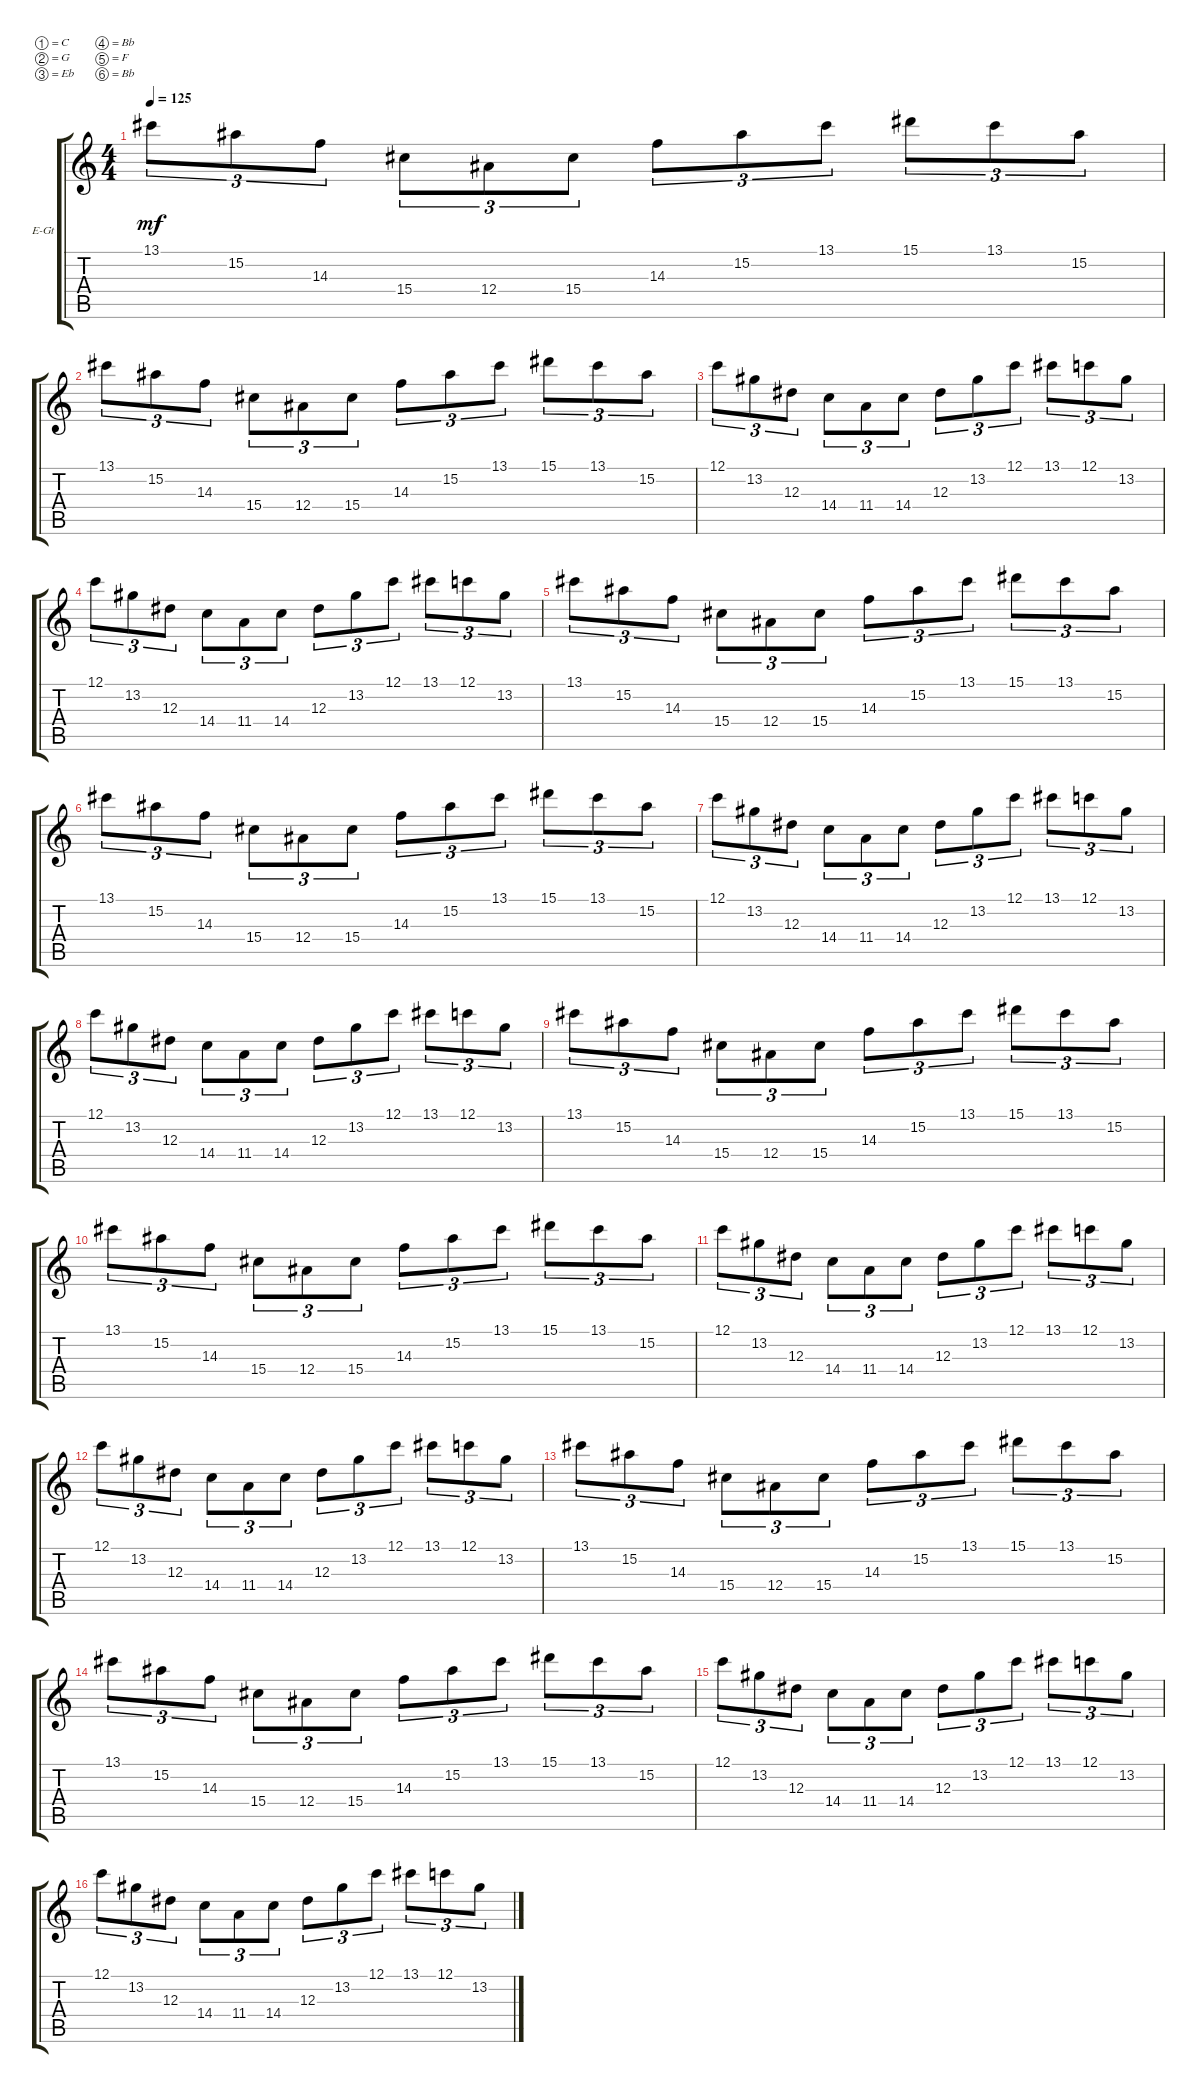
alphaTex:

\bracketExtendMode groupsimilarinstruments
\firstSystemTrackNameOrientation horizontal
\otherSystemsTrackNameOrientation horizontal
\track ("Electric Guitar 1" "E-Gt") {solo instrument distortionguitar}
\staff {score tabs}
\tuning (C4 G3 Eb3 Bb2 F2 Bb1)
\ts (4 4)
\tempo 125
\clef g2
\ks c
13.1.8{tu (3 2) dy mf} 15.2.8{tu (3 2)} 14.3.8{tu (3 2)} 15.4.8{tu (3 2)} 12.4.8{tu (3 2)} 15.4.8{tu (3 2)} 14.3.8{tu (3 2)} 15.2.8{tu (3 2)} 13.1.8{tu (3 2)} 15.1.8{tu (3 2)} 13.1.8{tu (3 2)} 15.2.8{tu (3 2)} |
13.1.8{tu (3 2)} 15.2.8{tu (3 2)} 14.3.8{tu (3 2)} 15.4.8{tu (3 2)} 12.4.8{tu (3 2)} 15.4.8{tu (3 2)} 14.3.8{tu (3 2)} 15.2.8{tu (3 2)} 13.1.8{tu (3 2)} 15.1.8{tu (3 2)} 13.1.8{tu (3 2)} 15.2.8{tu (3 2)} |
12.1.8{tu (3 2)} 13.2.8{tu (3 2)} 12.3.8{tu (3 2)} 14.4.8{tu (3 2)} 11.4.8{tu (3 2)} 14.4.8{tu (3 2)} 12.3.8{tu (3 2)} 13.2.8{tu (3 2)} 12.1.8{tu (3 2)} 13.1.8{tu (3 2)} 12.1.8{tu (3 2)} 13.2.8{tu (3 2)} |
12.1.8{tu (3 2)} 13.2.8{tu (3 2)} 12.3.8{tu (3 2)} 14.4.8{tu (3 2)} 11.4.8{tu (3 2)} 14.4.8{tu (3 2)} 12.3.8{tu (3 2)} 13.2.8{tu (3 2)} 12.1.8{tu (3 2)} 13.1.8{tu (3 2)} 12.1.8{tu (3 2)} 13.2.8{tu (3 2)} |
13.1.8{tu (3 2)} 15.2.8{tu (3 2)} 14.3.8{tu (3 2)} 15.4.8{tu (3 2)} 12.4.8{tu (3 2)} 15.4.8{tu (3 2)} 14.3.8{tu (3 2)} 15.2.8{tu (3 2)} 13.1.8{tu (3 2)} 15.1.8{tu (3 2)} 13.1.8{tu (3 2)} 15.2.8{tu (3 2)} |
13.1.8{tu (3 2)} 15.2.8{tu (3 2)} 14.3.8{tu (3 2)} 15.4.8{tu (3 2)} 12.4.8{tu (3 2)} 15.4.8{tu (3 2)} 14.3.8{tu (3 2)} 15.2.8{tu (3 2)} 13.1.8{tu (3 2)} 15.1.8{tu (3 2)} 13.1.8{tu (3 2)} 15.2.8{tu (3 2)} |
12.1.8{tu (3 2)} 13.2.8{tu (3 2)} 12.3.8{tu (3 2)} 14.4.8{tu (3 2)} 11.4.8{tu (3 2)} 14.4.8{tu (3 2)} 12.3.8{tu (3 2)} 13.2.8{tu (3 2)} 12.1.8{tu (3 2)} 13.1.8{tu (3 2)} 12.1.8{tu (3 2)} 13.2.8{tu (3 2)} |
12.1.8{tu (3 2)} 13.2.8{tu (3 2)} 12.3.8{tu (3 2)} 14.4.8{tu (3 2)} 11.4.8{tu (3 2)} 14.4.8{tu (3 2)} 12.3.8{tu (3 2)} 13.2.8{tu (3 2)} 12.1.8{tu (3 2)} 13.1.8{tu (3 2)} 12.1.8{tu (3 2)} 13.2.8{tu (3 2)} |
13.1.8{tu (3 2)} 15.2.8{tu (3 2)} 14.3.8{tu (3 2)} 15.4.8{tu (3 2)} 12.4.8{tu (3 2)} 15.4.8{tu (3 2)} 14.3.8{tu (3 2)} 15.2.8{tu (3 2)} 13.1.8{tu (3 2)} 15.1.8{tu (3 2)} 13.1.8{tu (3 2)} 15.2.8{tu (3 2)} |
13.1.8{tu (3 2)} 15.2.8{tu (3 2)} 14.3.8{tu (3 2)} 15.4.8{tu (3 2)} 12.4.8{tu (3 2)} 15.4.8{tu (3 2)} 14.3.8{tu (3 2)} 15.2.8{tu (3 2)} 13.1.8{tu (3 2)} 15.1.8{tu (3 2)} 13.1.8{tu (3 2)} 15.2.8{tu (3 2)} |
12.1.8{tu (3 2)} 13.2.8{tu (3 2)} 12.3.8{tu (3 2)} 14.4.8{tu (3 2)} 11.4.8{tu (3 2)} 14.4.8{tu (3 2)} 12.3.8{tu (3 2)} 13.2.8{tu (3 2)} 12.1.8{tu (3 2)} 13.1.8{tu (3 2)} 12.1.8{tu (3 2)} 13.2.8{tu (3 2)} |
12.1.8{tu (3 2)} 13.2.8{tu (3 2)} 12.3.8{tu (3 2)} 14.4.8{tu (3 2)} 11.4.8{tu (3 2)} 14.4.8{tu (3 2)} 12.3.8{tu (3 2)} 13.2.8{tu (3 2)} 12.1.8{tu (3 2)} 13.1.8{tu (3 2)} 12.1.8{tu (3 2)} 13.2.8{tu (3 2)} |
13.1.8{tu (3 2)} 15.2.8{tu (3 2)} 14.3.8{tu (3 2)} 15.4.8{tu (3 2)} 12.4.8{tu (3 2)} 15.4.8{tu (3 2)} 14.3.8{tu (3 2)} 15.2.8{tu (3 2)} 13.1.8{tu (3 2)} 15.1.8{tu (3 2)} 13.1.8{tu (3 2)} 15.2.8{tu (3 2)} |
13.1.8{tu (3 2)} 15.2.8{tu (3 2)} 14.3.8{tu (3 2)} 15.4.8{tu (3 2)} 12.4.8{tu (3 2)} 15.4.8{tu (3 2)} 14.3.8{tu (3 2)} 15.2.8{tu (3 2)} 13.1.8{tu (3 2)} 15.1.8{tu (3 2)} 13.1.8{tu (3 2)} 15.2.8{tu (3 2)} |
12.1.8{tu (3 2)} 13.2.8{tu (3 2)} 12.3.8{tu (3 2)} 14.4.8{tu (3 2)} 11.4.8{tu (3 2)} 14.4.8{tu (3 2)} 12.3.8{tu (3 2)} 13.2.8{tu (3 2)} 12.1.8{tu (3 2)} 13.1.8{tu (3 2)} 12.1.8{tu (3 2)} 13.2.8{tu (3 2)} |
12.1.8{tu (3 2)} 13.2.8{tu (3 2)} 12.3.8{tu (3 2)} 14.4.8{tu (3 2)} 11.4.8{tu (3 2)} 14.4.8{tu (3 2)} 12.3.8{tu (3 2)} 13.2.8{tu (3 2)} 12.1.8{tu (3 2)} 13.1.8{tu (3 2)} 12.1.8{tu (3 2)} 13.2.8{tu (3 2)}
